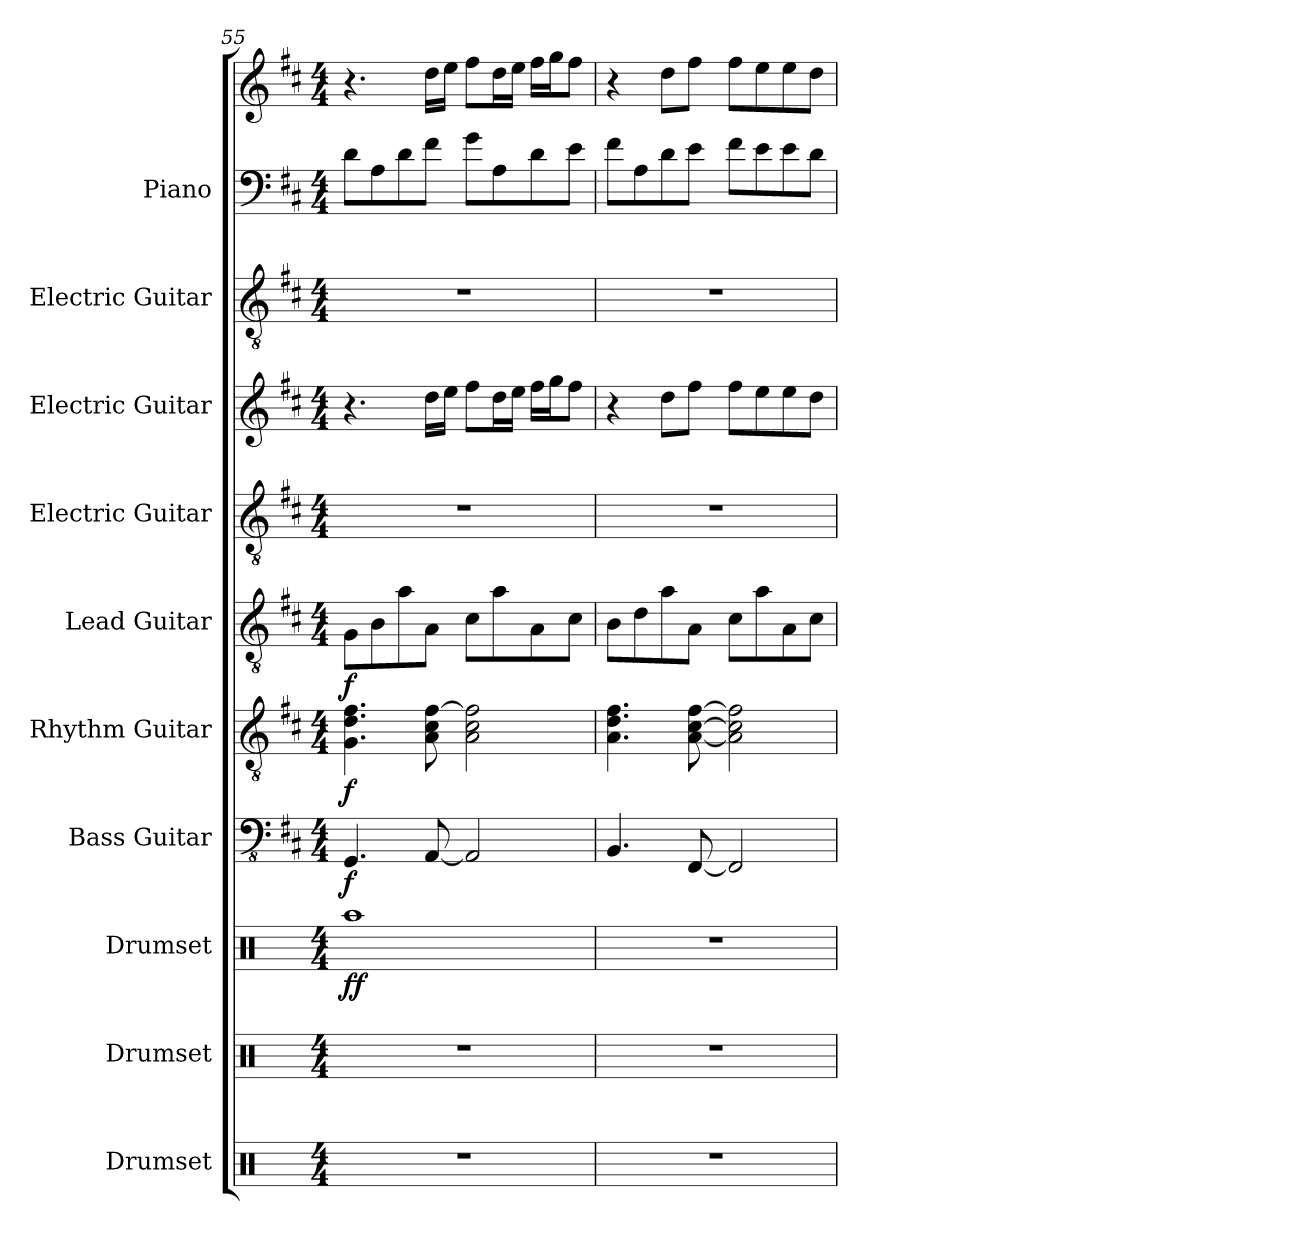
**kern	**kern	**kern	**dynam	**kern	**dynam	**kern	**dynam	**kern	**dynam	**kern	**kern	**kern	**kern	**kern
*part10	*part9	*part8	*part8	*part7	*part7	*part6	*part6	*part5	*part5	*part4	*part3	*part2	*part1	*part1
*staff11	*staff10	*staff9	*staff9	*staff8	*staff8	*staff7	*staff7	*staff6	*staff6	*staff5	*staff4	*staff3	*staff2	*staff1
*I"Drumset	*I"Drumset	*I"Drumset	*	*I"Bass Guitar	*	*I"Rhythm Guitar	*	*I"Lead Guitar	*	*I"Electric Guitar	*I"Electric Guitar	*I"Electric Guitar	*I"Piano	*
*I'Drs.	*I'Drs.	*I'Drs.	*	*I'B. Gtr.	*	*I'R. Gtr.	*	*I'L. Gtr.	*	*I'El. Guit.	*I'El. Guit.	*I'El. Guit.	*I'Pno.	*
*clefX	*clefX	*clefX	*	*clefFv4	*	*clefGv2	*	*clefGv2	*	*clefGv2	*clefG2	*clefGv2	*clefF4	*clefG2
*k[]	*k[]	*k[]	*	*k[f#c#]	*	*k[f#c#]	*	*k[f#c#]	*	*k[f#c#]	*k[f#c#]	*k[f#c#]	*k[f#c#]	*k[f#c#]
*M4/4	*M4/4	*M4/4	*	*M4/4	*	*M4/4	*	*M4/4	*	*M4/4	*M4/4	*M4/4	*M4/4	*M4/4
=55	=55	=55	=55	=55	=55	=55	=55	=55	=55	=55	=55	=55	=55	=55
!	!	!	!LO:DY:b	!	!LO:DY:b	!	!LO:DY:b	!	!LO:DY:b	!	!	!	!	!
1r	1r	1Raa	ff	4.GGG/	f	4.G\ 4.d\ 4.f#\	f	8G\L	f	1r	4.r	1r	8d\L	4.r
.	.	.	.	.	.	.	.	8B\	.	.	.	.	8A\	.
.	.	.	.	.	.	.	.	8a\	.	.	.	.	8d\	.
.	.	.	.	[8AAA/	.	8A\ 8c#\ [8f#\	.	8A\J	.	.	16dd\LL	.	8f#\J	16dd\LL
.	.	.	.	.	.	.	.	.	.	.	16ee\JJ	.	.	16ee\JJ
.	.	.	.	2AAA/]	.	2A\ 2c#\ 2f#\]	.	8c#\L	.	.	8ff#\L	.	8g\L	8ff#\L
.	.	.	.	.	.	.	.	8a\	.	.	16dd\L	.	8A\	16dd\L
.	.	.	.	.	.	.	.	.	.	.	16ee\JJ	.	.	16ee\JJ
.	.	.	.	.	.	.	.	8A\	.	.	16ff#\LL	.	8d\	16ff#\LL
.	.	.	.	.	.	.	.	.	.	.	16gg\J	.	.	16gg\J
.	.	.	.	.	.	.	.	8c#\J	.	.	8ff#\J	.	8e\J	8ff#\J
=56	=56	=56	=56	=56	=56	=56	=56	=56	=56	=56	=56	=56	=56	=56
1r	1r	1r	.	4.BBB/	.	4.A\ 4.d\ 4.f#\	.	8B\L	.	1r	4r	1r	8f#\L	4r
.	.	.	.	.	.	.	.	8d\	.	.	.	.	8A\	.
.	.	.	.	.	.	.	.	8a\	.	.	8dd\L	.	8d\	8dd\L
.	.	.	.	[8FFF#/	.	[8A\ [8c#\ [8f#\	.	8A\J	.	.	8ff#\J	.	8e\J	8ff#\J
.	.	.	.	2FFF#/]	.	2A\] 2c#\] 2f#\]	.	8c#\L	.	.	8ff#\L	.	8f#\L	8ff#\L
.	.	.	.	.	.	.	.	8a\	.	.	8ee\	.	8e\	8ee\
.	.	.	.	.	.	.	.	8A\	.	.	8ee\	.	8e\	8ee\
.	.	.	.	.	.	.	.	8c#\J	.	.	8dd\J	.	8d\J	8dd\J
=	=	=	=	=	=	=	=	=	=	=	=	=	=	=
*-	*-	*-	*-	*-	*-	*-	*-	*-	*-	*-	*-	*-	*-	*-
